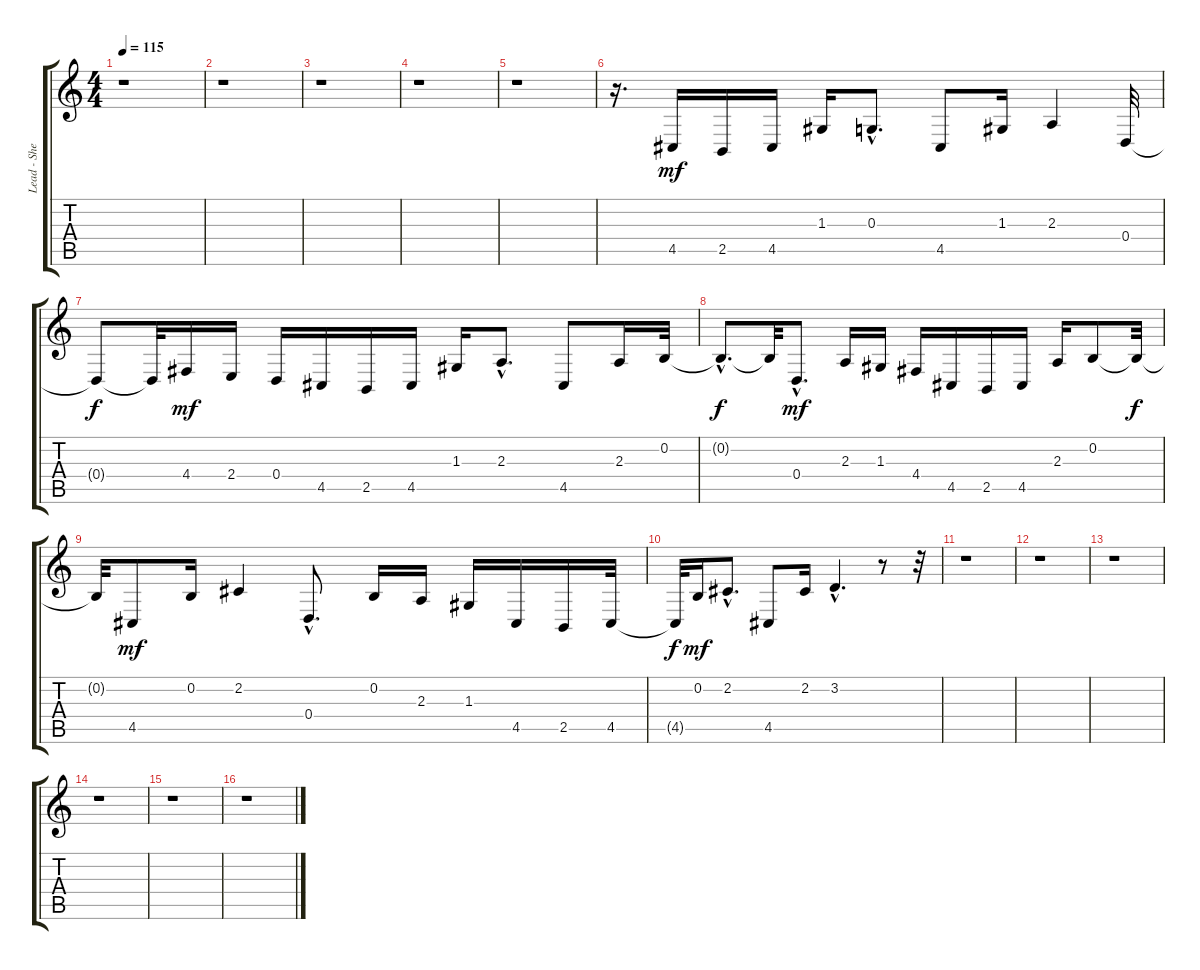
\track ("Lead - Sherinian" "Lead - She") {instrument lead2sawtooth}
\staff {score tabs}
\tuning (E4 B3 G3 D3 A2 E2) {hide}
\ts (4 4)
\tempo 115
\clef g2
\ks c
r.1{dy f} |
r.1 |
r.1 |
r.1 |
r.1 |
r.16{d} 4.5.16{dy mf instrument lead2sawtooth} 2.5.16 4.5.16 1.3.16 0.3{hac}.8{d} 4.5.8 1.3.16 2.3.4 0.4.32 |
0.4{t}.8{dy f} 0.4{t}.32 4.4.16{dy mf} 2.4.16 0.4.16 4.5.16 2.5.16 4.5.16 1.3.16 2.3{hac}.8{d} 4.5.8 2.3.16 0.2.32 |
0.2{hac t}.8{d dy f} 0.2{t}.32 0.4{hac}.8{d dy mf} 2.3.16 1.3.16 4.4.16 4.5.16 2.5.16 4.5.16 2.3.16 0.2.8 0.2{t}.32{dy f} |
0.2{t}.32 4.5.8{dy mf} 0.2.16 2.2.4 0.4{hac}.8{d} 0.2.16 2.3.16 1.3.16 4.5.16 2.5.16 4.5.32 |
4.5{t}.32{dy f} 0.2.16{dy mf} 2.2{hac}.8{d} 4.5.8 2.2.16 3.2{hac}.4{d} r.8 r.32 |
r.1 |
r.1 |
r.1 |
r.1 |
r.1 |
r.1
